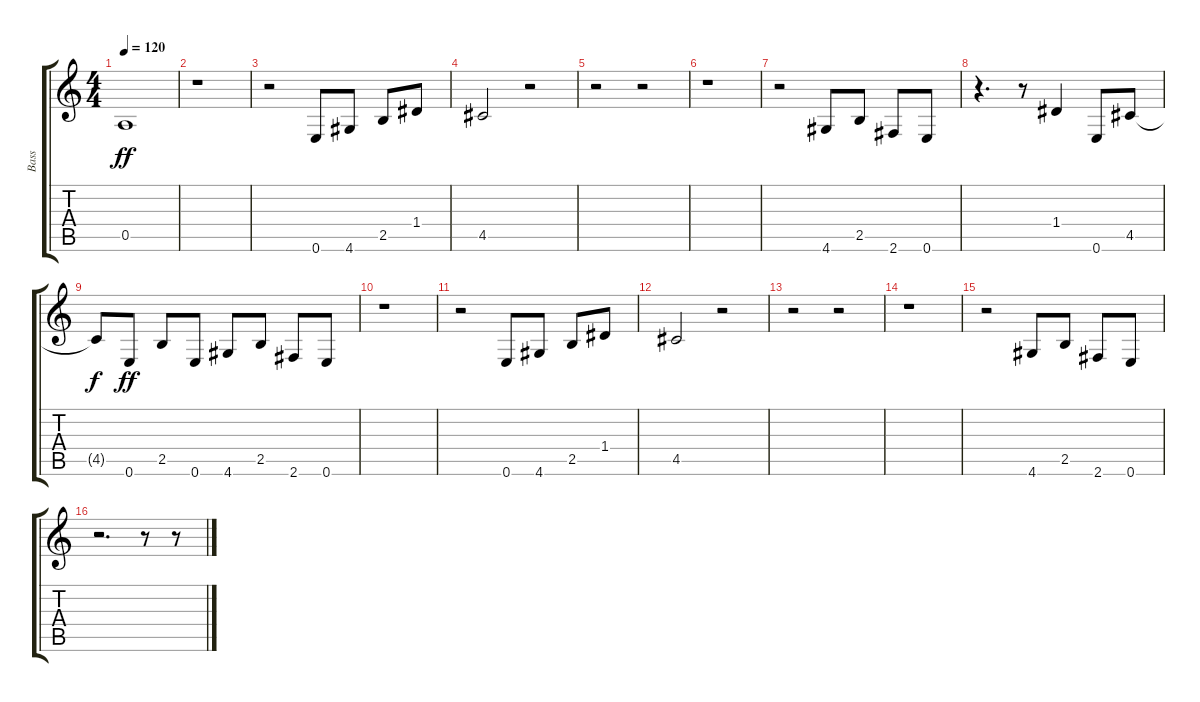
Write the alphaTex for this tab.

\track ("Bass" "Bass") {instrument fretlessbass}
\staff {score tabs}
\tuning (E4 B3 G3 D3 A2 E2) {hide}
\ts (4 4)
\tempo 120
\clef g2
\ks c
0.5.1{dy ff} |
r.1 |
r.2 0.6.8 4.6.8 2.5.8 1.4.8 |
4.5.2 r.2 |
r.2 r.2 |
r.1 |
r.2 4.6.8 2.5.8 2.6.8 0.6.8 |
r.4{d} r.8 1.4.4 0.6.8 4.5.8 |
4.5{t}.8{dy f} 0.6.8{dy ff} 2.5.8 0.6.8 4.6.8 2.5.8 2.6.8 0.6.8 |
r.1 |
r.2 0.6.8 4.6.8 2.5.8 1.4.8 |
4.5.2 r.2 |
r.2 r.2 |
r.1 |
r.2 4.6.8 2.5.8 2.6.8 0.6.8 |
r.2{d} r.8 r.8
